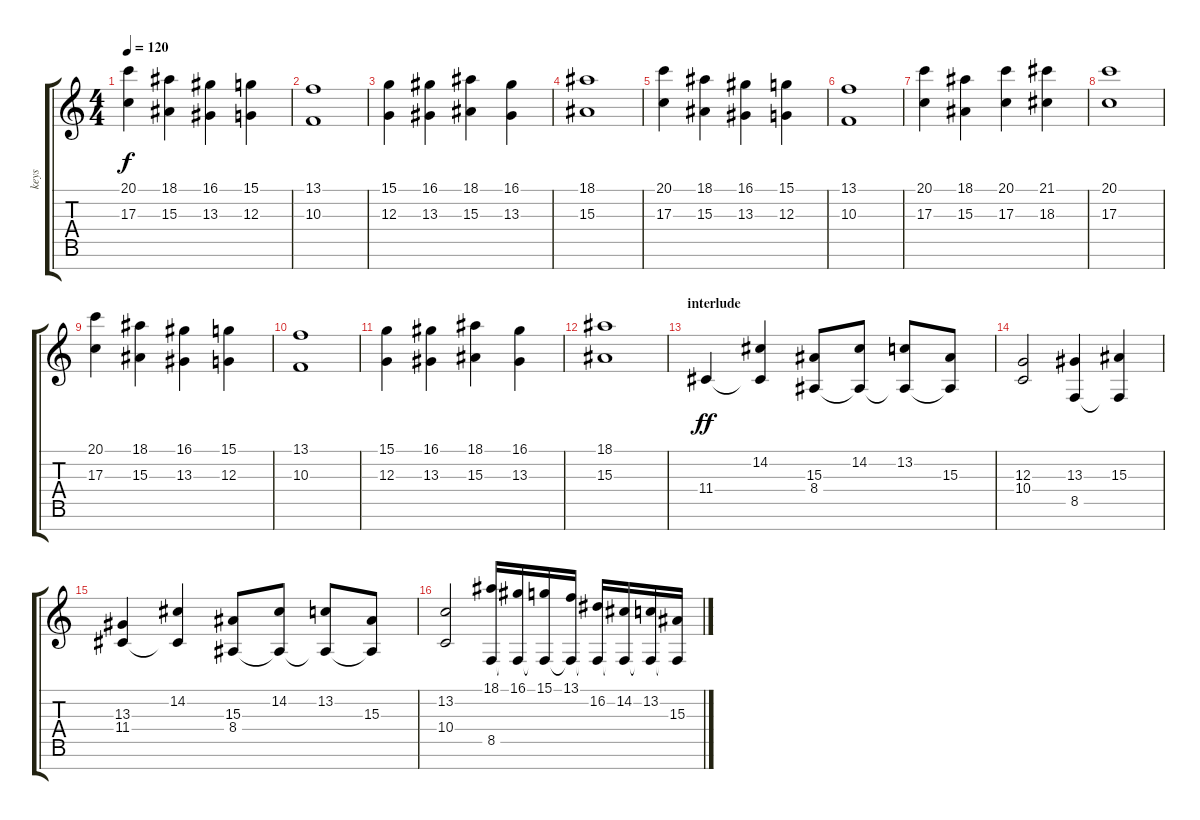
\track ("keys" "keys") {instrument stringensemble1}
\staff {score tabs}
\tuning (E4 B3 G3 D3 A2 E2 B1) {hide}
\ts (4 4)
\tempo 120
\clef g2
\ks c
(20.1 17.3).4{dy f} (18.1 15.3).4 (16.1 13.3).4 (15.1 12.3).4 |
(13.1 10.3).1 |
(15.1 12.3).4 (16.1 13.3).4 (18.1 15.3).4 (16.1 13.3).4 |
(18.1 15.3).1 |
(20.1 17.3).4 (18.1 15.3).4 (16.1 13.3).4 (15.1 12.3).4 |
(13.1 10.3).1 |
(20.1 17.3).4 (18.1 15.3).4 (20.1 17.3).4 (21.1 18.3).4 |
(20.1 17.3).1 |
(20.1 17.3).4 (18.1 15.3).4 (16.1 13.3).4 (15.1 12.3).4 |
(13.1 10.3).1 |
(15.1 12.3).4 (16.1 13.3).4 (18.1 15.3).4 (16.1 13.3).4 |
(18.1 15.3).1 |
\section ("" "interlude")
11.4.4{dy ff} (14.2 11.4{t}).4 (15.3 8.4).8 (14.2 8.4{t}).8 (13.2 8.4{t}).8 (15.3 8.4{t}).8 |
(12.3 10.4).2 (13.3 8.5).4 (15.3 8.5{t}).4 |
(13.3 11.4).4 (14.2 11.4{t}).4 (15.3 8.4).8 (14.2 8.4{t}).8 (13.2 8.4{t}).8 (15.3 8.4{t}).8 |
(13.2 10.4).2 (18.1 8.5).16 (16.1 8.5{t}).16 (15.1 8.5{t}).16 (13.1 8.5{t}).16 (16.2 8.5{t}).16 (14.2 8.5{t}).16 (13.2 8.5{t}).16 (15.3 8.5{t}).16
